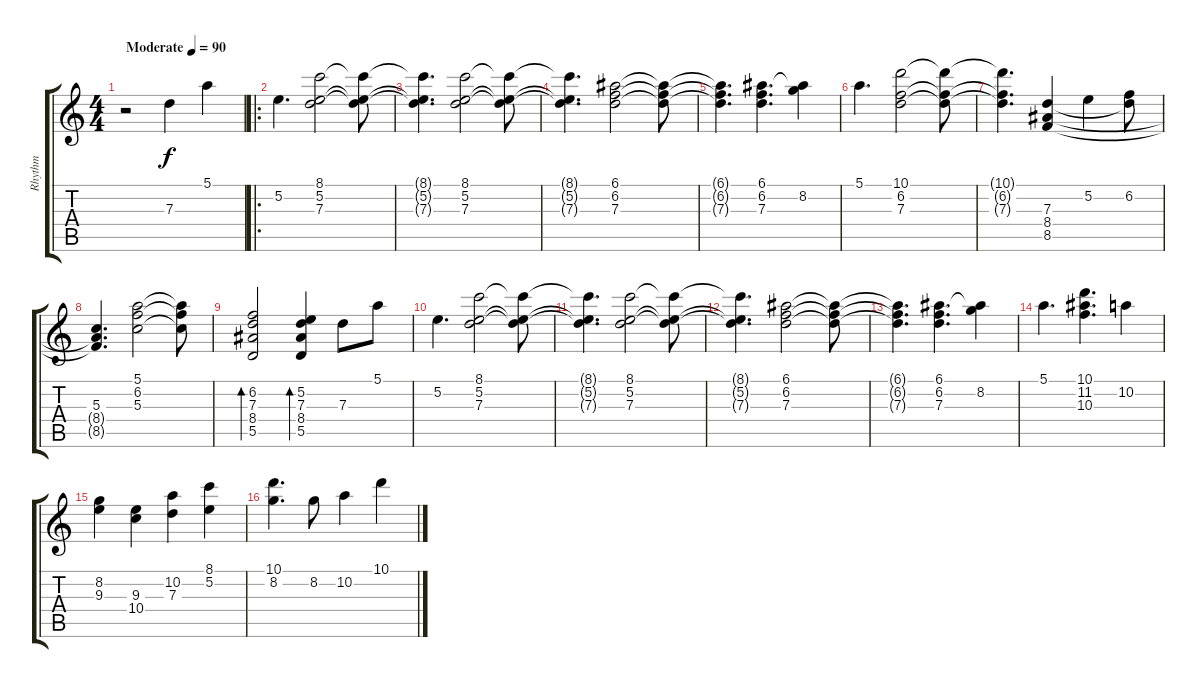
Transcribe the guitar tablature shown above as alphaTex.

\track ("Rhythm" "Rhythm") {instrument acousticguitarsteel}
\staff {score tabs}
\tuning (E4 B3 G3 D3 A2 E2) {hide}
\ts (4 4)
\tempo (90 "Moderate")
\clef g2
\ks c
r.2{dy f instrument acousticguitarsteel} 7.3.4 5.1.4 |
\ro
5.2.4{d} (8.1 5.2 7.3).2 (8.1{t} 5.2{t} 7.3{t}).8 |
(8.1{t} 5.2{t} 7.3{t}).4{d} (8.1 5.2 7.3).2 (8.1{t} 5.2{t} 7.3{t}).8 |
(8.1{t} 5.2{t} 7.3{t}).4{d} (6.1 6.2 7.3).2 (6.1{t} 6.2{t} 7.3{t}).8 |
(6.1{t} 6.2{t} 7.3{t}).4{d} (6.1 6.2 7.3).4{d} (6.1{t} 8.2).4 |
5.1.4{d} (10.1 6.2 7.3).2 (10.1{t} 6.2{t} 7.3{t}).8 |
(10.1{t} 6.2{t} 7.3{t}).4{d} (7.3 8.4 8.5).4 5.2.4 (6.2 7.3{t}).8 |
(5.3 8.4{t} 8.5{t}).4{d} (5.1 6.2 5.3).2 (5.1{t} 6.2{t} 5.3{t}).8 |
(6.2 7.3 8.4 5.5).2{bd 240} (5.2 7.3 8.4 5.5).4{bd 120} 7.3.8 5.1.8 |
5.2.4{d} (8.1 5.2 7.3).2 (8.1{t} 5.2{t} 7.3{t}).8 |
(8.1{t} 5.2{t} 7.3{t}).4{d} (8.1 5.2 7.3).2 (8.1{t} 5.2{t} 7.3{t}).8 |
(8.1{t} 5.2{t} 7.3{t}).4{d} (6.1 6.2 7.3).2 (6.1{t} 6.2{t} 7.3{t}).8 |
(6.1{t} 6.2{t} 7.3{t}).4{d} (6.1 6.2 7.3).4{d} (6.1{t} 8.2).4 |
5.1.4{d} (10.1 11.2 10.3).4{d} 10.2.4 |
(8.2 9.3).4 (9.3 10.4).4 (10.2 7.3).4 (8.1 5.2).4 |
(10.1 8.2).4{d} 8.2.8 10.2.4 10.1.4
